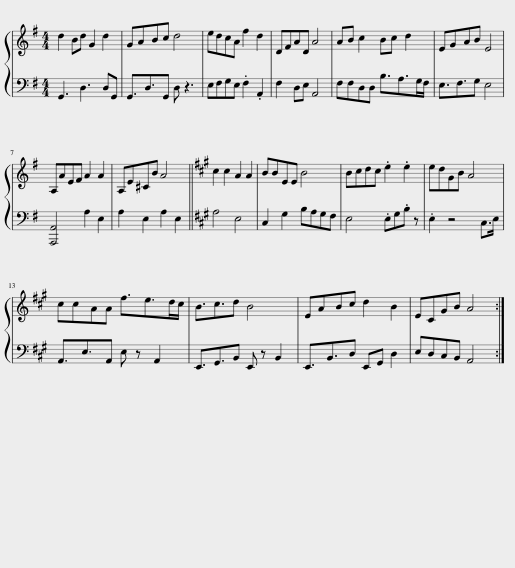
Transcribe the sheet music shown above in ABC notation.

X:1
%%score { 1 | 2 }
L:1/8
M:4/4
I:linebreak $
K:G
V:1 treble
V:2 bass
V:1
 d2 Bd G2 d2 | GABc d4 | edcA f2 d2 | DFAD A4 | AB c2 Bc d2 | %5
 EGAB E4 |$ A,AEF A2 A2 | A,E^CB A4 ||[K:A] c2 c2 A2 A2 | BBEE B4 | %10
 Bcdc .e2 .e2 | edGB A4 |$[K:A] ccAA f3/2e>dc/ | B3/2c3/2d B4 | EABc d2 B2 | %15
 ECGB A4 :| %16
V:2
 G,,3 D,3 D,G,, | G,,3/2D,3/2G,, D, z3 | E,F,G,E, .F,2 .A,,2 | F,2 D,E, A,,4 | F,F,D,D, B,3/2A,>G,F,/ | %5
 E,3/2F,3/2G, E,4 |$ [A,,,A,,]4 A,2 E,2 | A,2 E,2 A,2 E,2 ||[K:A] A,4 E,4 | C,2 G,2 B,A,G,F, | %10
 E,4 .E,G,.B, z | .E,2 z4 C,>E, |$[K:A] A,,3/2E,3/2A,, E, z A,,2 | E,,3/2G,,3/2B,, E,, z B,,2 | E,,3/2B,,3/2D, E,,G,, D,2 | %15
 E,D,C,B,, A,,4 :| %16
